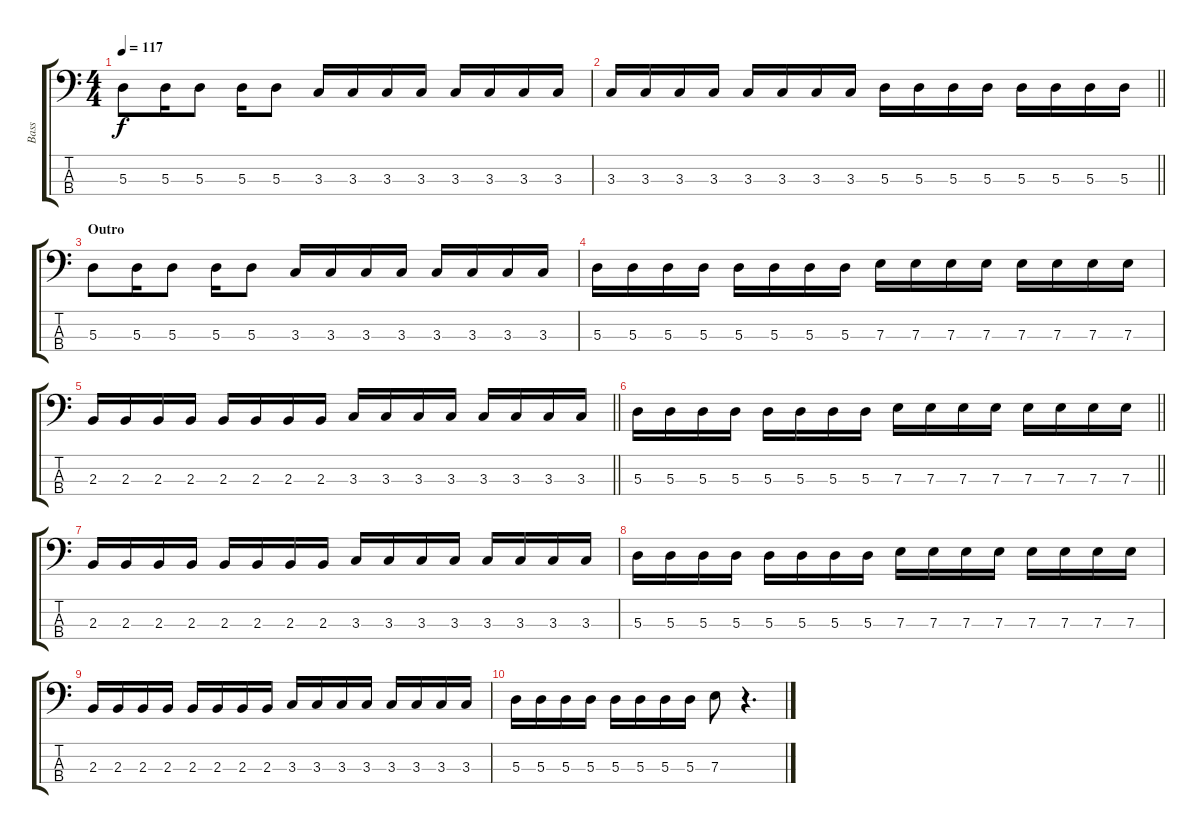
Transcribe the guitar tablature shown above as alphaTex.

\track ("Bass" "Bass") {instrument slapbass1}
\staff {score tabs}
\tuning (G2 D2 A1 E1) {hide}
\ts (4 4)
\tempo 117
\clef f4
\ks c
5.3.8{dy f} 5.3.16 5.3.8 5.3.16 5.3.8 3.3.16 3.3.16 3.3.16 3.3.16 3.3.16 3.3.16 3.3.16 3.3.16 |
\barLineRight lightlight
3.3.16 3.3.16 3.3.16 3.3.16 3.3.16 3.3.16 3.3.16 3.3.16 5.3.16 5.3.16 5.3.16 5.3.16 5.3.16 5.3.16 5.3.16 5.3.16 |
\section ("" "Outro")
5.3.8 5.3.16 5.3.8 5.3.16 5.3.8 3.3.16 3.3.16 3.3.16 3.3.16 3.3.16 3.3.16 3.3.16 3.3.16 |
5.3.16 5.3.16 5.3.16 5.3.16 5.3.16 5.3.16 5.3.16 5.3.16 7.3.16 7.3.16 7.3.16 7.3.16 7.3.16 7.3.16 7.3.16 7.3.16 |
\barLineRight lightlight
2.3.16 2.3.16 2.3.16 2.3.16 2.3.16 2.3.16 2.3.16 2.3.16 3.3.16 3.3.16 3.3.16 3.3.16 3.3.16 3.3.16 3.3.16 3.3.16 |
\barLineRight lightlight
5.3.16 5.3.16 5.3.16 5.3.16 5.3.16 5.3.16 5.3.16 5.3.16 7.3.16 7.3.16 7.3.16 7.3.16 7.3.16 7.3.16 7.3.16 7.3.16 |
2.3.16 2.3.16 2.3.16 2.3.16 2.3.16 2.3.16 2.3.16 2.3.16 3.3.16 3.3.16 3.3.16 3.3.16 3.3.16 3.3.16 3.3.16 3.3.16 |
5.3.16 5.3.16 5.3.16 5.3.16 5.3.16 5.3.16 5.3.16 5.3.16 7.3.16 7.3.16 7.3.16 7.3.16 7.3.16 7.3.16 7.3.16 7.3.16 |
2.3.16 2.3.16 2.3.16 2.3.16 2.3.16 2.3.16 2.3.16 2.3.16 3.3.16 3.3.16 3.3.16 3.3.16 3.3.16 3.3.16 3.3.16 3.3.16 |
5.3.16 5.3.16 5.3.16 5.3.16 5.3.16 5.3.16 5.3.16 5.3.16 7.3.8 r.4{d}
